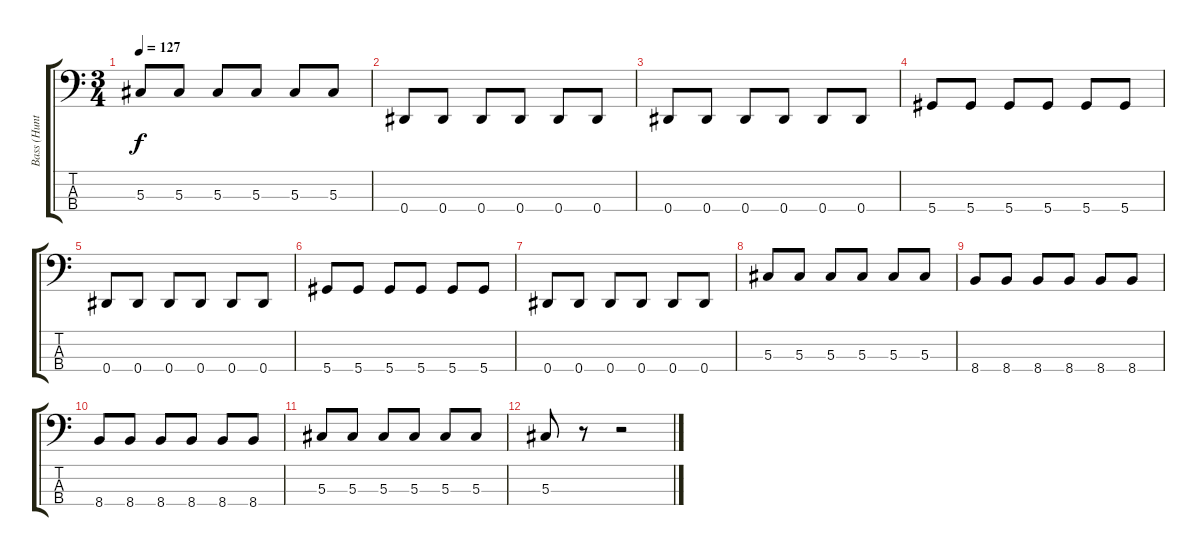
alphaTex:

\track ("Bass (Hunter)" "Bass (Hunt") {instrument electricbasspick}
\staff {score tabs}
\tuning (Gb2 Db2 Ab1 Eb1) {hide}
\ts (3 4)
\tempo 127
\clef f4
\ks c
5.3.8{dy f} 5.3.8 5.3.8 5.3.8 5.3.8 5.3.8 |
0.4.8 0.4.8 0.4.8 0.4.8 0.4.8 0.4.8 |
0.4.8 0.4.8 0.4.8 0.4.8 0.4.8 0.4.8 |
5.4.8 5.4.8 5.4.8 5.4.8 5.4.8 5.4.8 |
0.4.8 0.4.8 0.4.8 0.4.8 0.4.8 0.4.8 |
5.4.8 5.4.8 5.4.8 5.4.8 5.4.8 5.4.8 |
0.4.8 0.4.8 0.4.8 0.4.8 0.4.8 0.4.8 |
5.3.8 5.3.8 5.3.8 5.3.8 5.3.8 5.3.8 |
8.4.8 8.4.8 8.4.8 8.4.8 8.4.8 8.4.8 |
8.4.8 8.4.8 8.4.8 8.4.8 8.4.8 8.4.8 |
5.3.8 5.3.8 5.3.8 5.3.8 5.3.8 5.3.8 |
5.3.8 r.8 r.2
